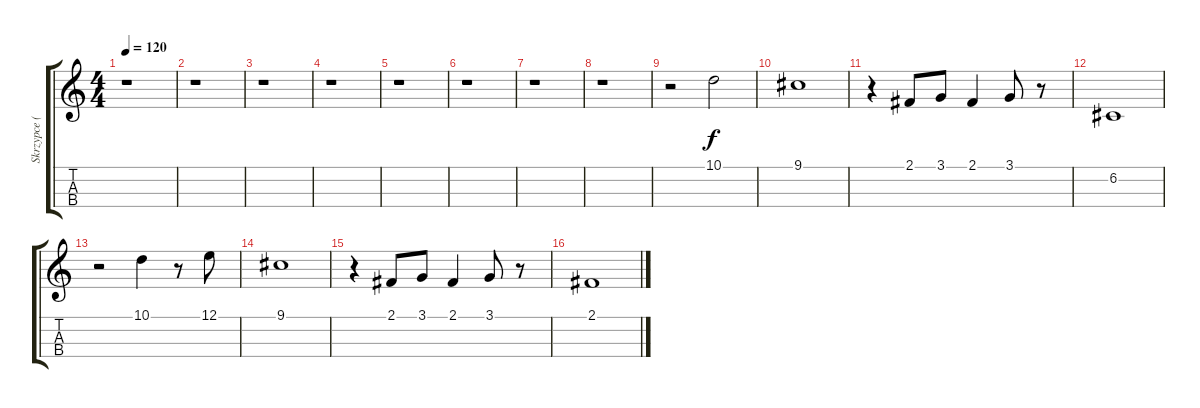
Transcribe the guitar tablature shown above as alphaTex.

\track ("Skrzypce (Wojciech Czemplik)" "Skrzypce (") {instrument violin}
\staff {score tabs}
\tuning (E4 G3 D3 A2) {hide}
\ts (4 4)
\tempo 120
\clef g2
\ks c
r.1{dy f instrument violin} |
r.1 |
r.1 |
r.1 |
r.1 |
r.1 |
r.1 |
r.1 |
r.2 10.1.2 |
9.1.1 |
r.4 2.1.8 3.1.8 2.1.4 3.1.8 r.8 |
6.2.1 |
r.2 10.1.4 r.8 12.1.8 |
9.1.1 |
r.4 2.1.8 3.1.8 2.1.4 3.1.8 r.8 |
2.1.1
